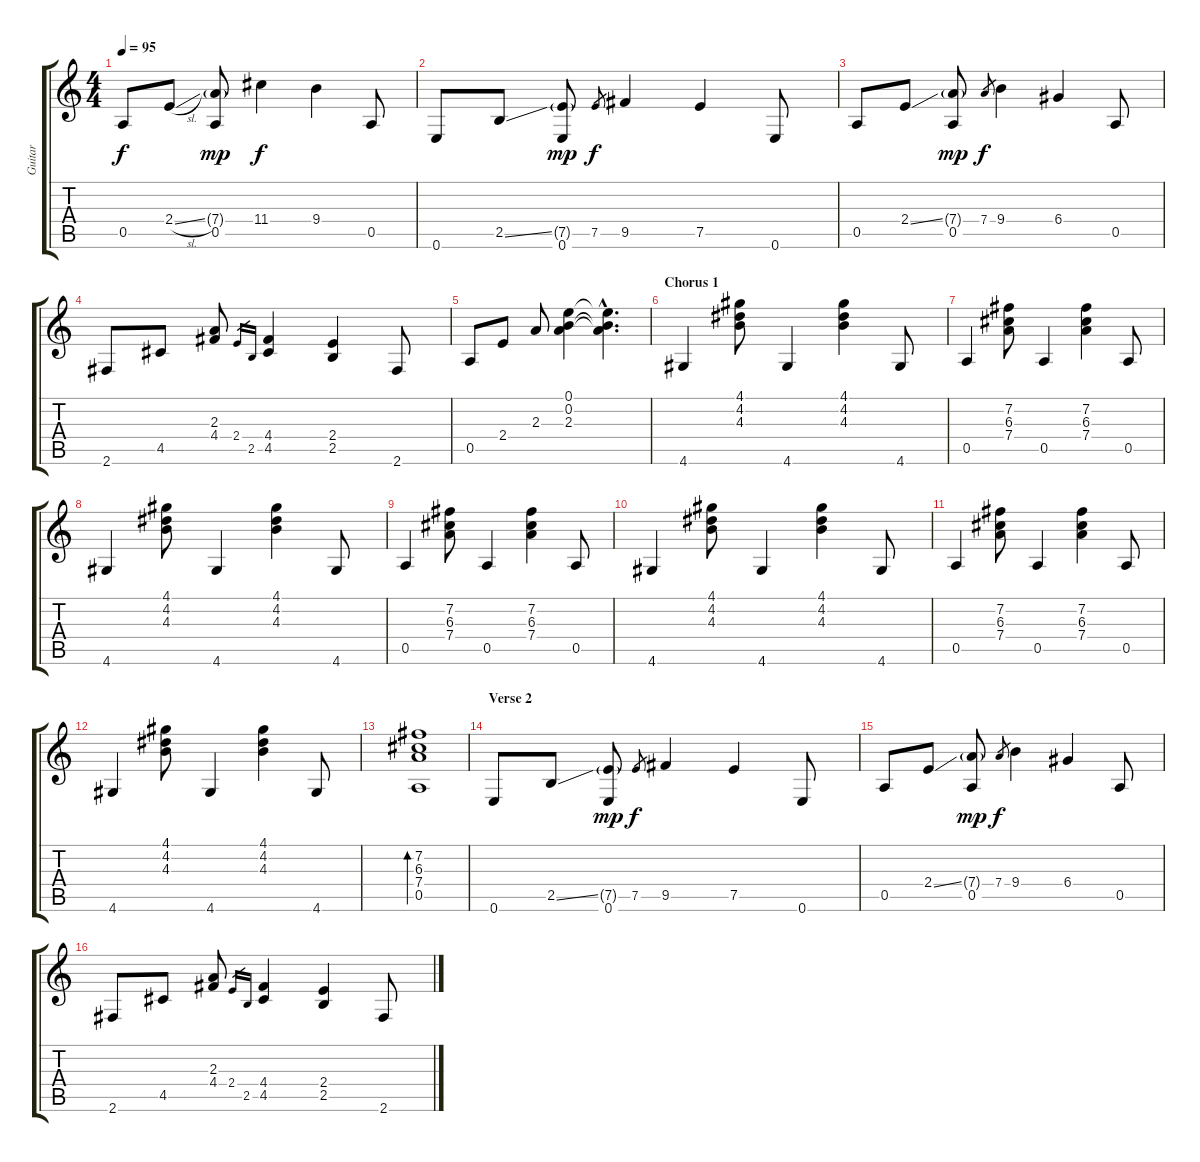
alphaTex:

\track ("Guitar" "Guitar") {instrument electricguitarclean}
\staff {score tabs}
\tuning (E4 B3 G3 D3 A2 E2) {hide}
\ts (4 4)
\tempo 95
\clef g2
\ks c
0.5.8{dy f} 2.4{sl}.8 (7.4{g} 0.5).8{dy mp} 11.4.4{dy f} 9.4.4 0.5.8 |
0.6.8{instrument electricguitarclean} 2.5{ss}.8 (7.5{g} 0.6).8{dy mp} 7.5.8{gr dy f} 9.5.4 7.5.4 0.6.8 |
0.5.8 2.4{ss}.8 (7.4{g} 0.5).8{dy mp} 7.4.8{gr dy f} 9.4.4 6.4.4 0.5.8 |
2.6.8 4.5.8 (2.3 4.4).8 2.4.16{gr} 2.5.16{gr} (4.4 4.5).4 (2.4 2.5).4 2.6.8 |
0.5.8 2.4.8 2.3.8 (0.1 0.2 2.3).4 (0.1{hac t} 0.2{hac t} 2.3{hac t}).4{d} |
\section ("" "Chorus 1")
4.6.4 (4.1 4.2 4.3).8 4.6.4 (4.1 4.2 4.3).4 4.6.8 |
0.5.4 (7.2 6.3 7.4).8 0.5.4 (7.2 6.3 7.4).4 0.5.8 |
4.6.4 (4.1 4.2 4.3).8 4.6.4 (4.1 4.2 4.3).4 4.6.8 |
0.5.4 (7.2 6.3 7.4).8 0.5.4 (7.2 6.3 7.4).4 0.5.8 |
4.6.4 (4.1 4.2 4.3).8 4.6.4 (4.1 4.2 4.3).4 4.6.8 |
0.5.4 (7.2 6.3 7.4).8 0.5.4 (7.2 6.3 7.4).4 0.5.8 |
4.6.4 (4.1 4.2 4.3).8 4.6.4 (4.1 4.2 4.3).4 4.6.8 |
(7.2 6.3 7.4 0.5).1{bd 60} |
\section ("" "Verse 2")
0.6.8{instrument electricguitarclean} 2.5{ss}.8 (7.5{g} 0.6).8{dy mp} 7.5.8{gr dy f} 9.5.4 7.5.4 0.6.8 |
0.5.8 2.4{ss}.8 (7.4{g} 0.5).8{dy mp} 7.4.8{gr dy f} 9.4.4 6.4.4 0.5.8 |
2.6.8 4.5.8 (2.3 4.4).8 2.4.16{gr} 2.5.16{gr} (4.4 4.5).4 (2.4 2.5).4 2.6.8
